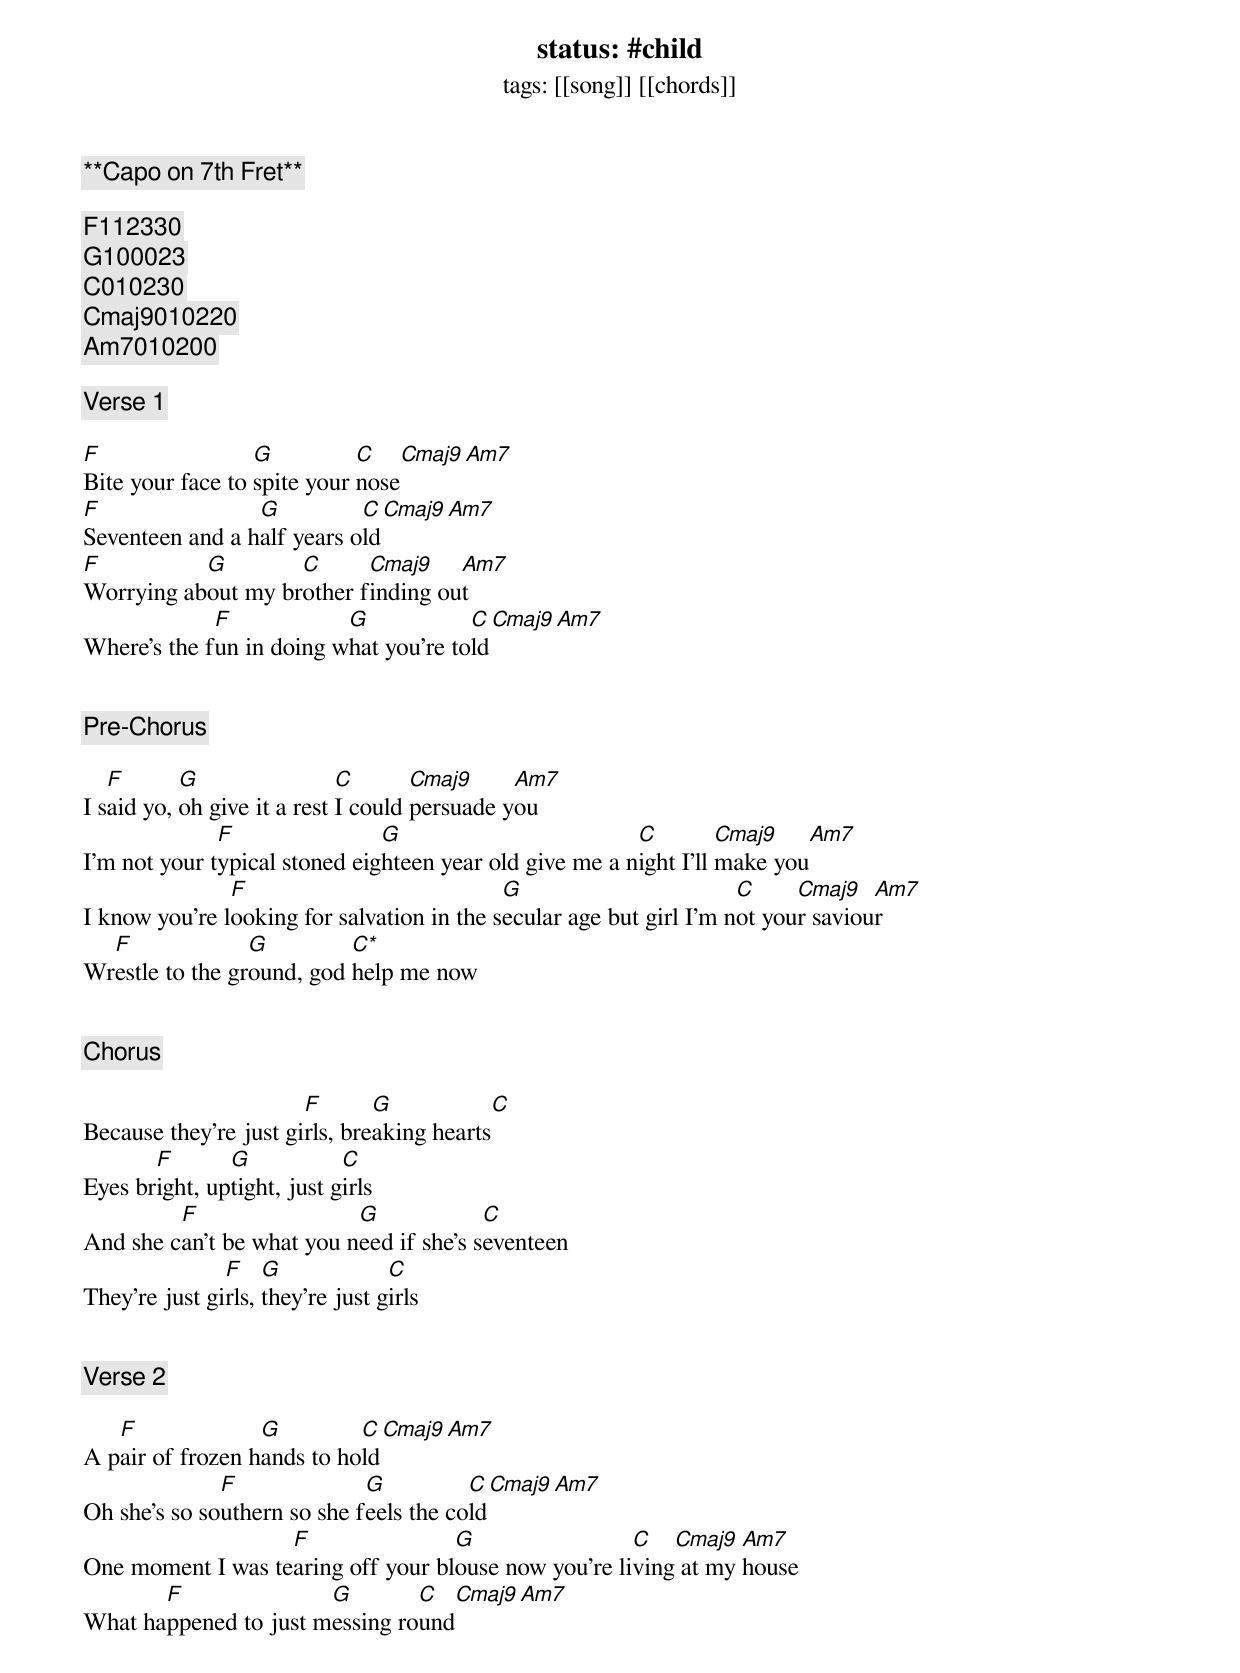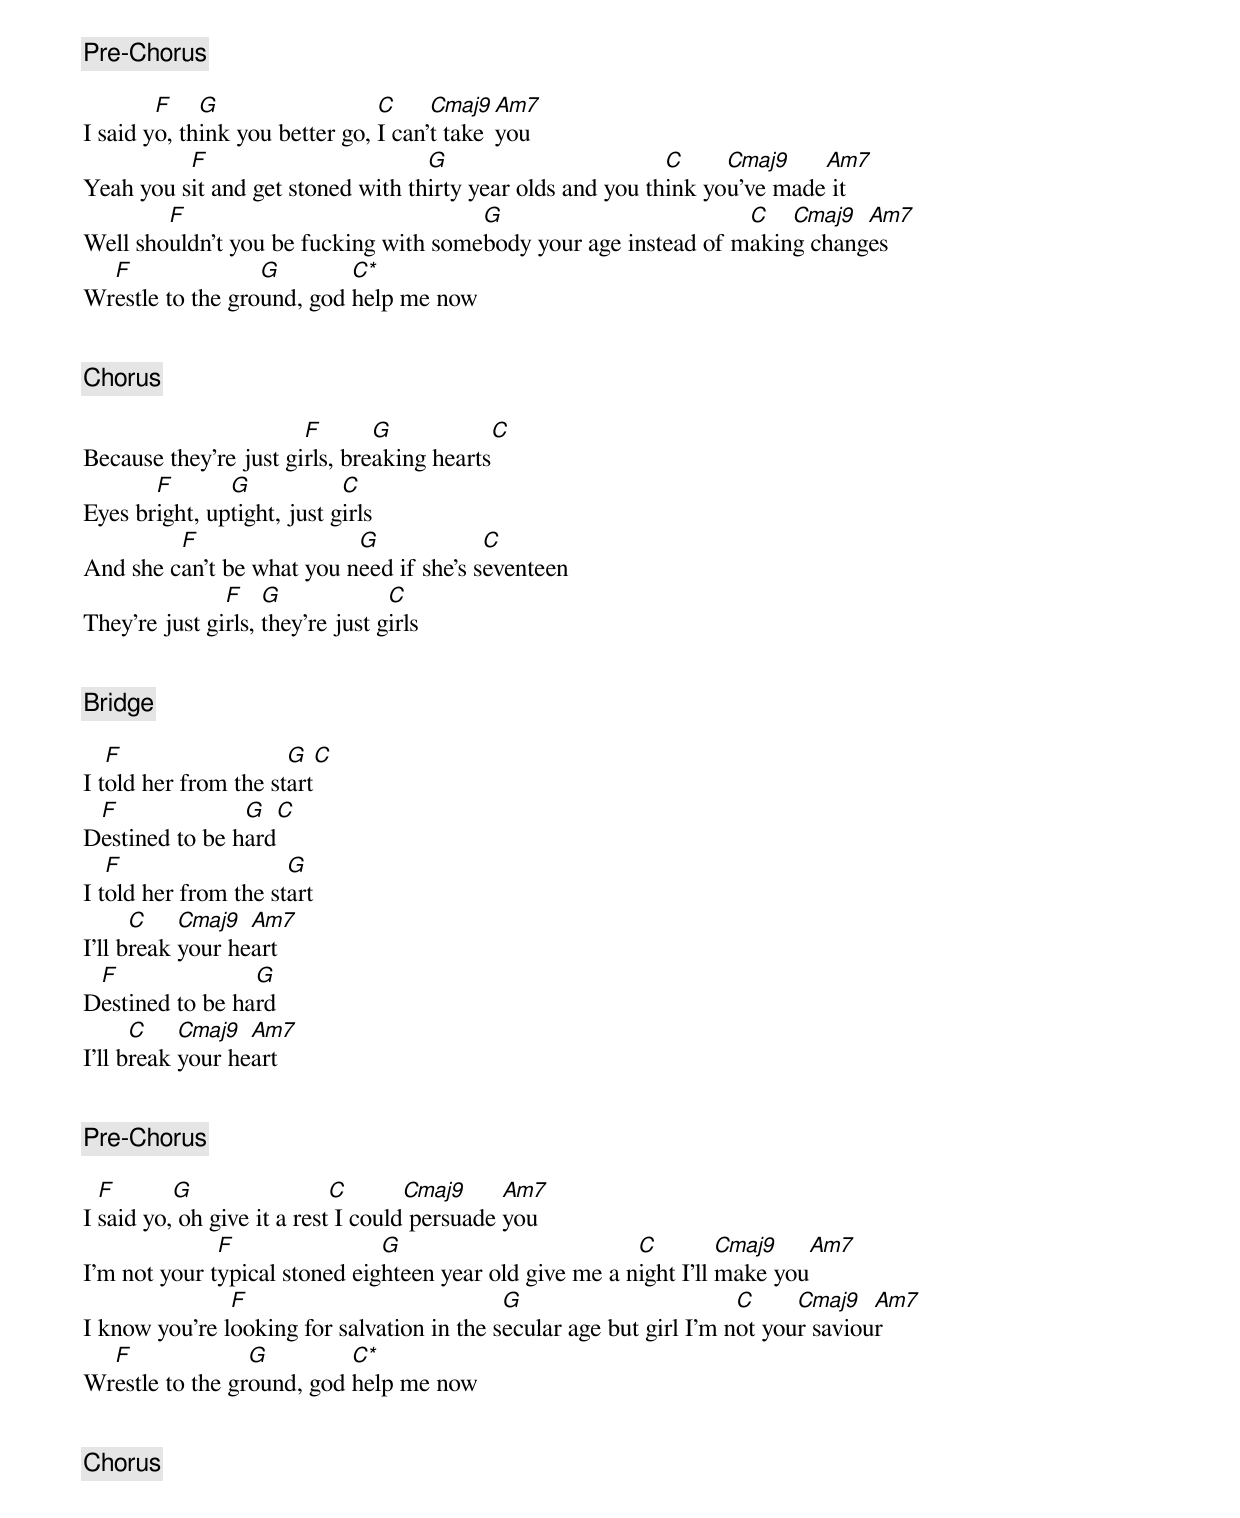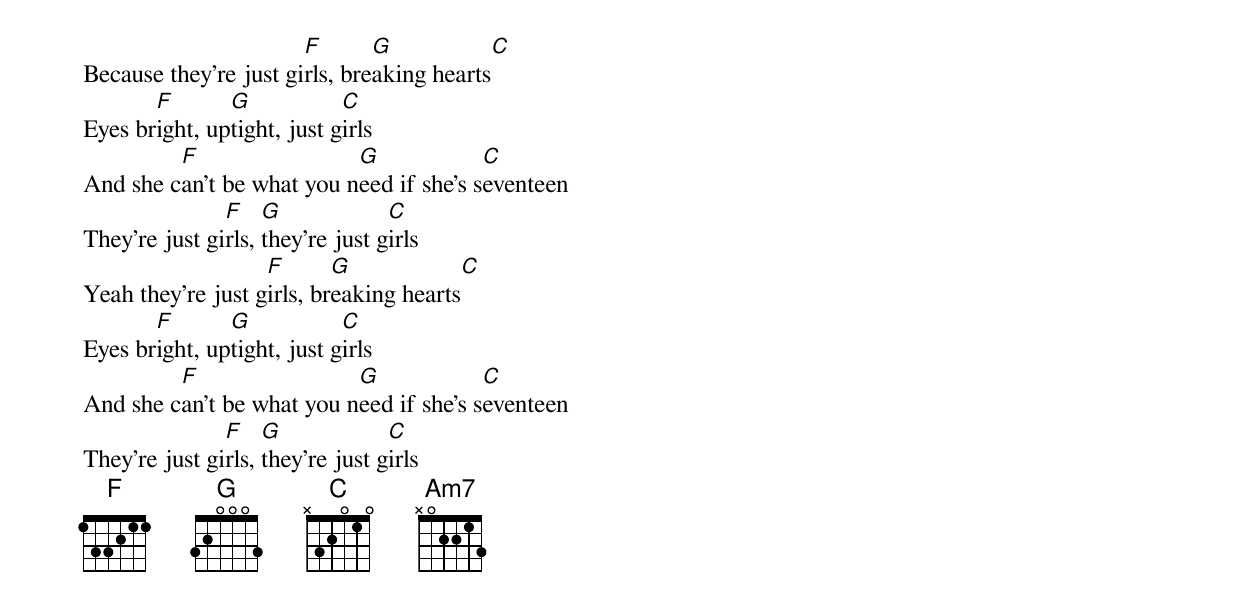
status: #child
tags: [[song]] [[chords]]


**Capo on 7th Fret**

F[112330]
G[100023]
C[010230]
Cmaj9[010220]
Am7[010200]

[Verse 1]

F                 G          C   Cmaj9  Am7
Bite your face to spite your nose
F                G          C   Cmaj9  Am7
Seventeen and a half years old
F          G        C      Cmaj9    Am7
Worrying about my brother finding out
             F            G            C   Cmaj9  Am7
Where's the fun in doing what you're told


[Pre-Chorus]

   F       G                 C       Cmaj9     Am7
I said yo, oh give it a rest I could persuade you
              F                G                         C         Cmaj9     Am7
I'm not your typical stoned eighteen year old give me a night I'll make you
               F                            G                        C     Cmaj9   Am7
I know you're looking for salvation in the secular age but girl I'm not your saviour
  F              G         C*
Wrestle to the ground, god help me now


[Chorus]

                       F       G            C
Because they're just girls, breaking hearts
       F       G            C
Eyes bright, uptight, just girls
         F                 G             C
And she can't be what you need if she's seventeen
               F    G             C
They're just girls, they're just girls


[Verse 2]

   F              G         C   Cmaj9  Am7
A pair of frozen hands to hold
              F              G          C   Cmaj9  Am7
Oh she's so southern so she feels the cold
                   F                G                 C   Cmaj9  Am7
One moment I was tearing off your blouse now you're living at my house
       F               G        C   Cmaj9  Am7
What happened to just messing round


[Pre-Chorus]

        F    G                  C     Cmaj9  Am7
I said yo, think you better go, I can't take you
          F                        G                        C     Cmaj9    Am7
Yeah you sit and get stoned with thirty year olds and you think you've made it
        F                              G                         C   Cmaj9  Am7
Well shouldn't you be fucking with somebody your age instead of making changes
  F               G        C*
Wrestle to the ground, god help me now


[Chorus]

                       F       G            C
Because they're just girls, breaking hearts
       F       G            C
Eyes bright, uptight, just girls
         F                 G             C
And she can't be what you need if she's seventeen
               F    G             C
They're just girls, they're just girls


[Bridge]

   F                  G        C
I told her from the start
 F              G        C
Destined to be hard
   F                  G
I told her from the start
      C    Cmaj9  Am7
I'll break your heart
 F               G
Destined to be hard
      C    Cmaj9  Am7
I'll break your heart


[Pre-Chorus]

  F       G                 C       Cmaj9     Am7
I said yo, oh give it a rest I could persuade you
              F                G                         C         Cmaj9     Am7
I'm not your typical stoned eighteen year old give me a night I'll make you
               F                            G                        C     Cmaj9   Am7
I know you're looking for salvation in the secular age but girl I'm not your saviour
  F              G         C*
Wrestle to the ground, god help me now


[Chorus]

                       F       G            C
Because they're just girls, breaking hearts
       F       G            C
Eyes bright, uptight, just girls
         F                 G             C
And she can't be what you need if she's seventeen
               F    G             C
They're just girls, they're just girls
                   F       G            C
Yeah they're just girls, breaking hearts
       F       G            C
Eyes bright, uptight, just girls
         F                 G             C
And she can't be what you need if she's seventeen
               F    G             C
They're just girls, they're just girls
